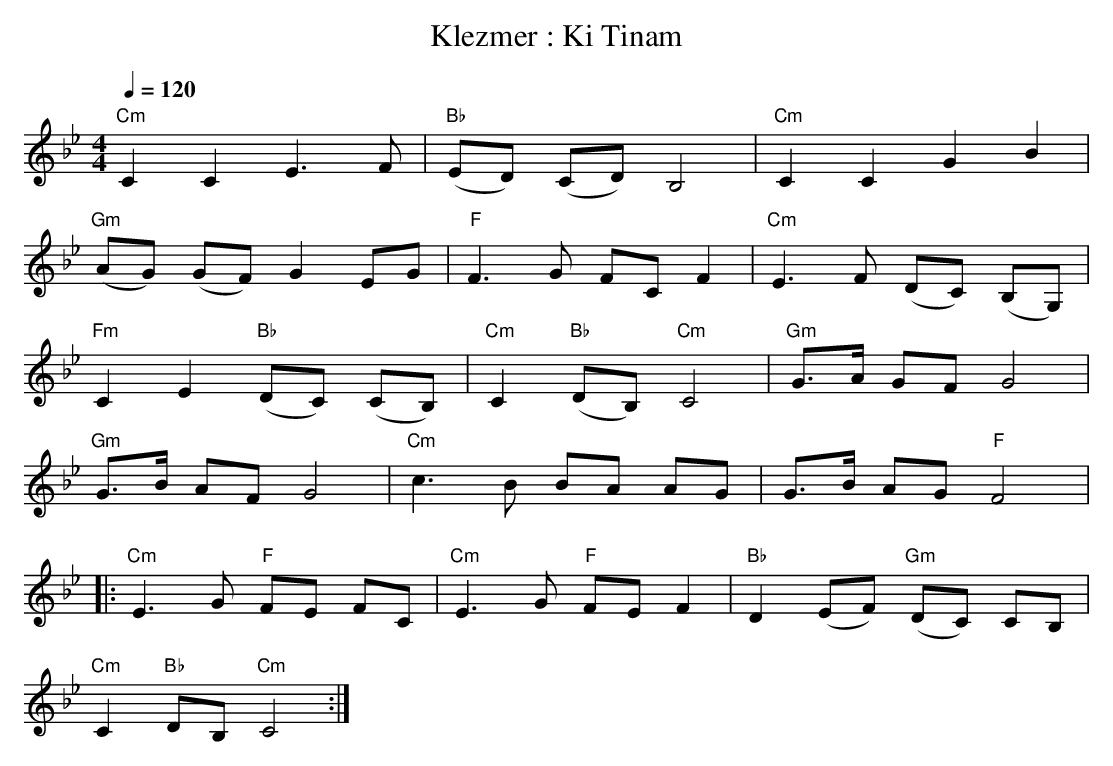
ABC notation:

X:1
T:Klezmer : Ki Tinam
M:4/4
L:1/8
Q:1/4=120
K:Bbmaj
"Cm"C2 C2 E3 F | "Bb"(ED) (CD) B,4 | "Cm"C2 C2 G2 B2 |
"Gm"(AG) (GF) G2 EG | "F"F3 G FC F2 | "Cm"E3 F (DC) (B,G,) |
"Fm"C2 E2 "Bb"(DC) (CB,) | "Cm"C2 "Bb"(DB,) "Cm"C4 | "Gm"G>A GF G4 |
"Gm"G>B AF G4 | "Cm"c3 B BA AG | G>B AG "F"F4 |:
"Cm"E3 G "F"FE FC | "Cm"E3 G "F"FE F2 | "Bb"D2 (EF) "Gm"(DC) CB, |
"Cm"C2 "Bb"DB, "Cm"C4 :|
